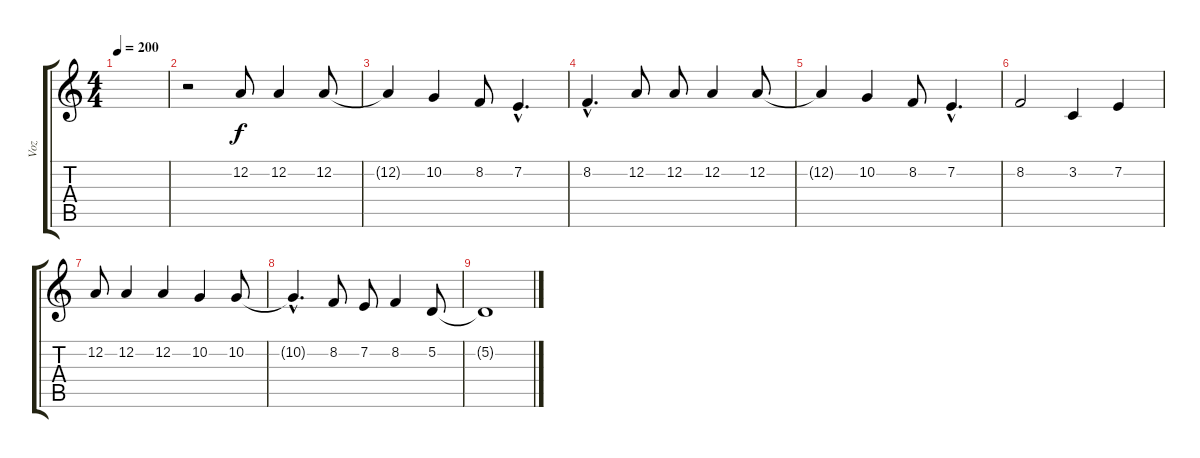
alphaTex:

\track ("Voz" "Voz") {instrument viola}
\staff {score tabs}
\tuning (D4 A3 F3 C3 G2 D2) {hide}
\ts (4 4)
\tempo 200
\clef g2
\ks c
|
r.2 12.2.8 12.2.4 12.2.8 |
12.2{t}.4 10.2.4 8.2.8 7.2{hac}.4{d} |
8.2{hac}.4{d} 12.2.8 12.2.8 12.2.4 12.2.8 |
12.2{t}.4 10.2.4 8.2.8 7.2{hac}.4{d} |
8.2.2 3.2.4 7.2.4 |
12.2.8 12.2.4 12.2.4 10.2.4 10.2.8 |
10.2{hac t}.4{d} 8.2.8 7.2.8 8.2.4 5.2.8 |
5.2{t}.1
